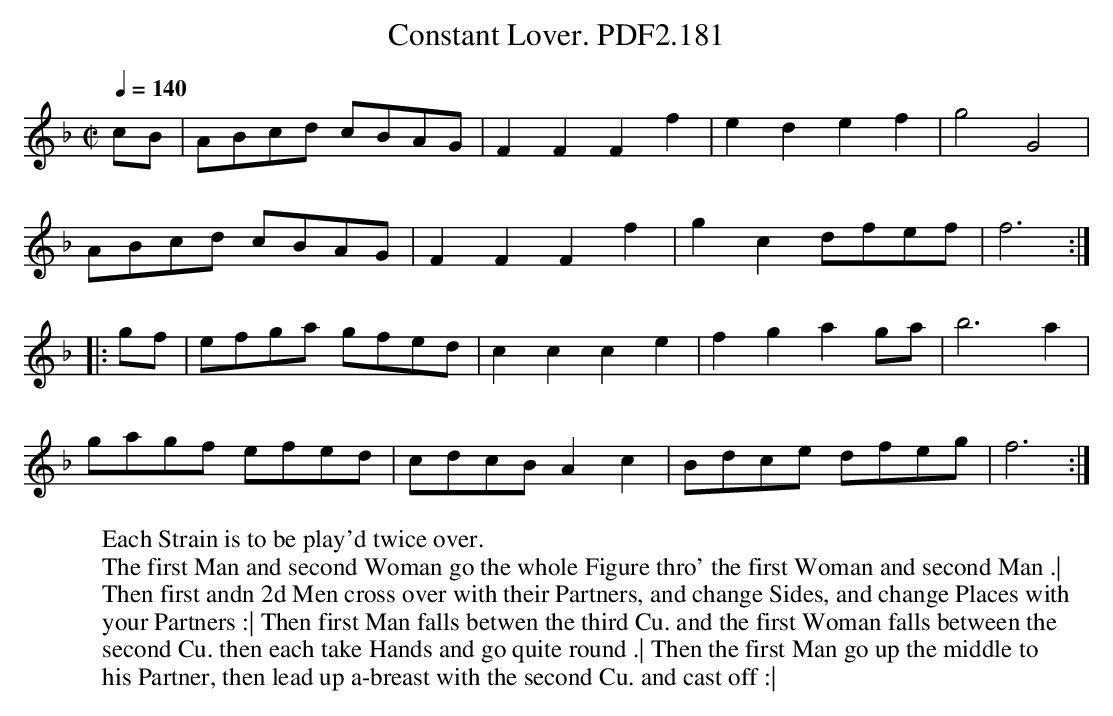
X:1
T:Constant Lover. PDF2.181
M:C|
L:1/8
Q:1/4=140
K:F
cB|ABcd cBAG|F2F2F2f2|e2d2e2f2|g4G4|
ABcd cBAG|F2F2F2f2|g2c2 dfef|f6:|
|:gf|efga gfed|c2c2c2e2|f2g2a2ga|b6a2|
gagf efed|cdcBA2c2|Bdce dfeg|f6:|
W:Each Strain is to be play'd twice over.
W:The first Man and second Woman go the whole Figure thro' the first Woman and second Man .|
W:Then first andn 2d Men cross over with their Partners, and change Sides, and change Places with
W:your Partners :| Then first Man falls betwen the third Cu. and the first Woman falls between the
W:second Cu. then each take Hands and go quite round .| Then the first Man go up the middle to
W:his Partner, then lead up a-breast with the second Cu. and cast off :|
